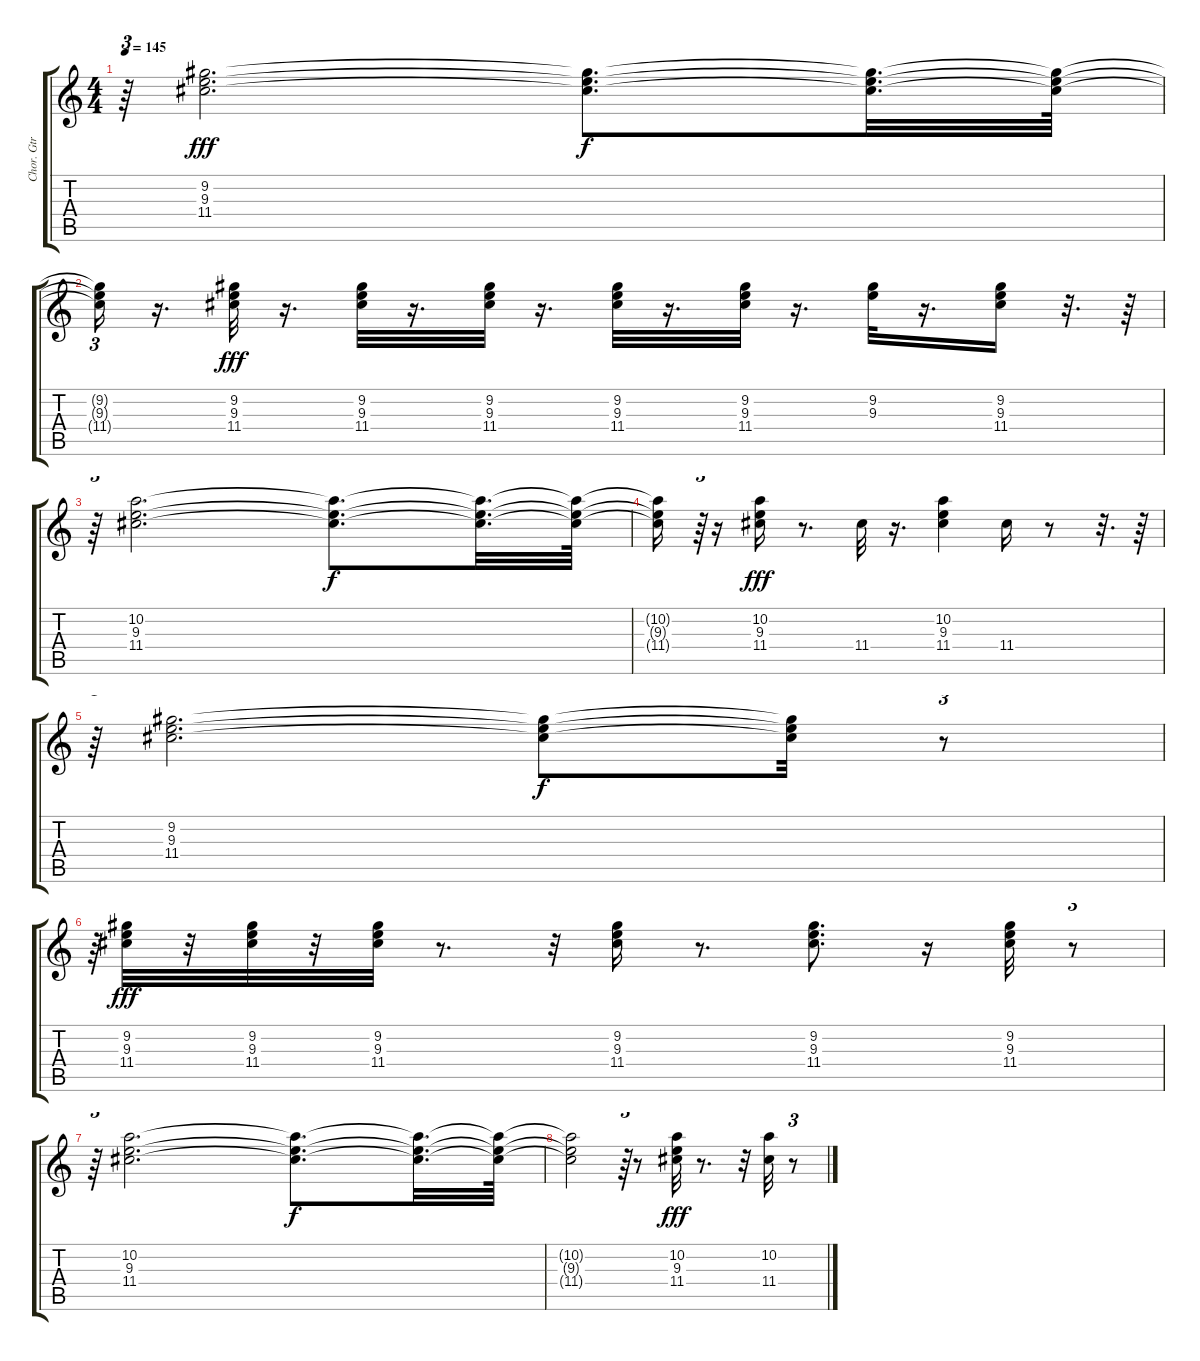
\track ("Chor. Gtr" "Chor. Gtr") {instrument electricguitarjazz}
\staff {score tabs}
\tuning (E4 B3 G3 D3 A2 E2) {hide}
\ts (4 4)
\tempo 145
\clef g2
\ks c
r.64{tu (3 2) dy fff} (9.2 9.3 11.4).2{d} (9.2{t} 9.3{t} 11.4{t}).8{d dy f} (9.2{t} 9.3{t} 11.4{t}).32{d} (9.2{t} 9.3{t} 11.4{t}).64 |
(9.2{t} 9.3{t} 11.4{t}).16{tu (3 2)} r.16{d} (9.2 9.3 11.4).32{dy fff} r.16{d} (9.2 9.3 11.4).32 r.16{d} (9.2 9.3 11.4).32 r.16{d} (9.2 9.3 11.4).32 r.16{d} (9.2 9.3 11.4).32 r.16{d} (9.2 9.3).32 r.16{d} (9.2 9.3 11.4).16 r.32{d} r.64 |
r.64{tu (3 2)} (10.2 9.3 11.4).2{d} (10.2{t} 9.3{t} 11.4{t}).8{d dy f} (10.2{t} 9.3{t} 11.4{t}).32{d} (10.2{t} 9.3{t} 11.4{t}).64 |
(10.2{t} 9.3{t} 11.4{t}).16 r.64{tu (3 2)} r.16 (10.2 9.3 11.4).16{dy fff} r.8{d} 11.4.32 r.16{d} (10.2 9.3 11.4).4 11.4.16 r.8 r.32{d} r.64 |
r.64{tu (3 2)} (9.2 9.3 11.4).2{d} (9.2{t} 9.3{t} 11.4{t}).8{dy f} (9.2{t} 9.3{t} 11.4{t}).32 r.8{tu (3 2)} |
r.64{tu (3 2)} (9.2 9.3 11.4).32{dy fff} r.32 (9.2 9.3 11.4).32 r.32 (9.2 9.3 11.4).32 r.8{d} r.32 (9.2 9.3 11.4).16 r.8{d} (9.2 9.3 11.4).8{d} r.16 (9.2 9.3 11.4).32 r.8{tu (3 2)} |
r.64{tu (3 2)} (10.2 9.3 11.4).2{d} (10.2{t} 9.3{t} 11.4{t}).8{d dy f} (10.2{t} 9.3{t} 11.4{t}).32{d} (10.2{t} 9.3{t} 11.4{t}).64 |
(10.2{t} 9.3{t} 11.4{t}).2 r.64{tu (3 2)} r.8 (10.2 9.3 11.4).32{dy fff} r.8{d} r.32 (10.2 11.4).32 r.8{tu (3 2)}
